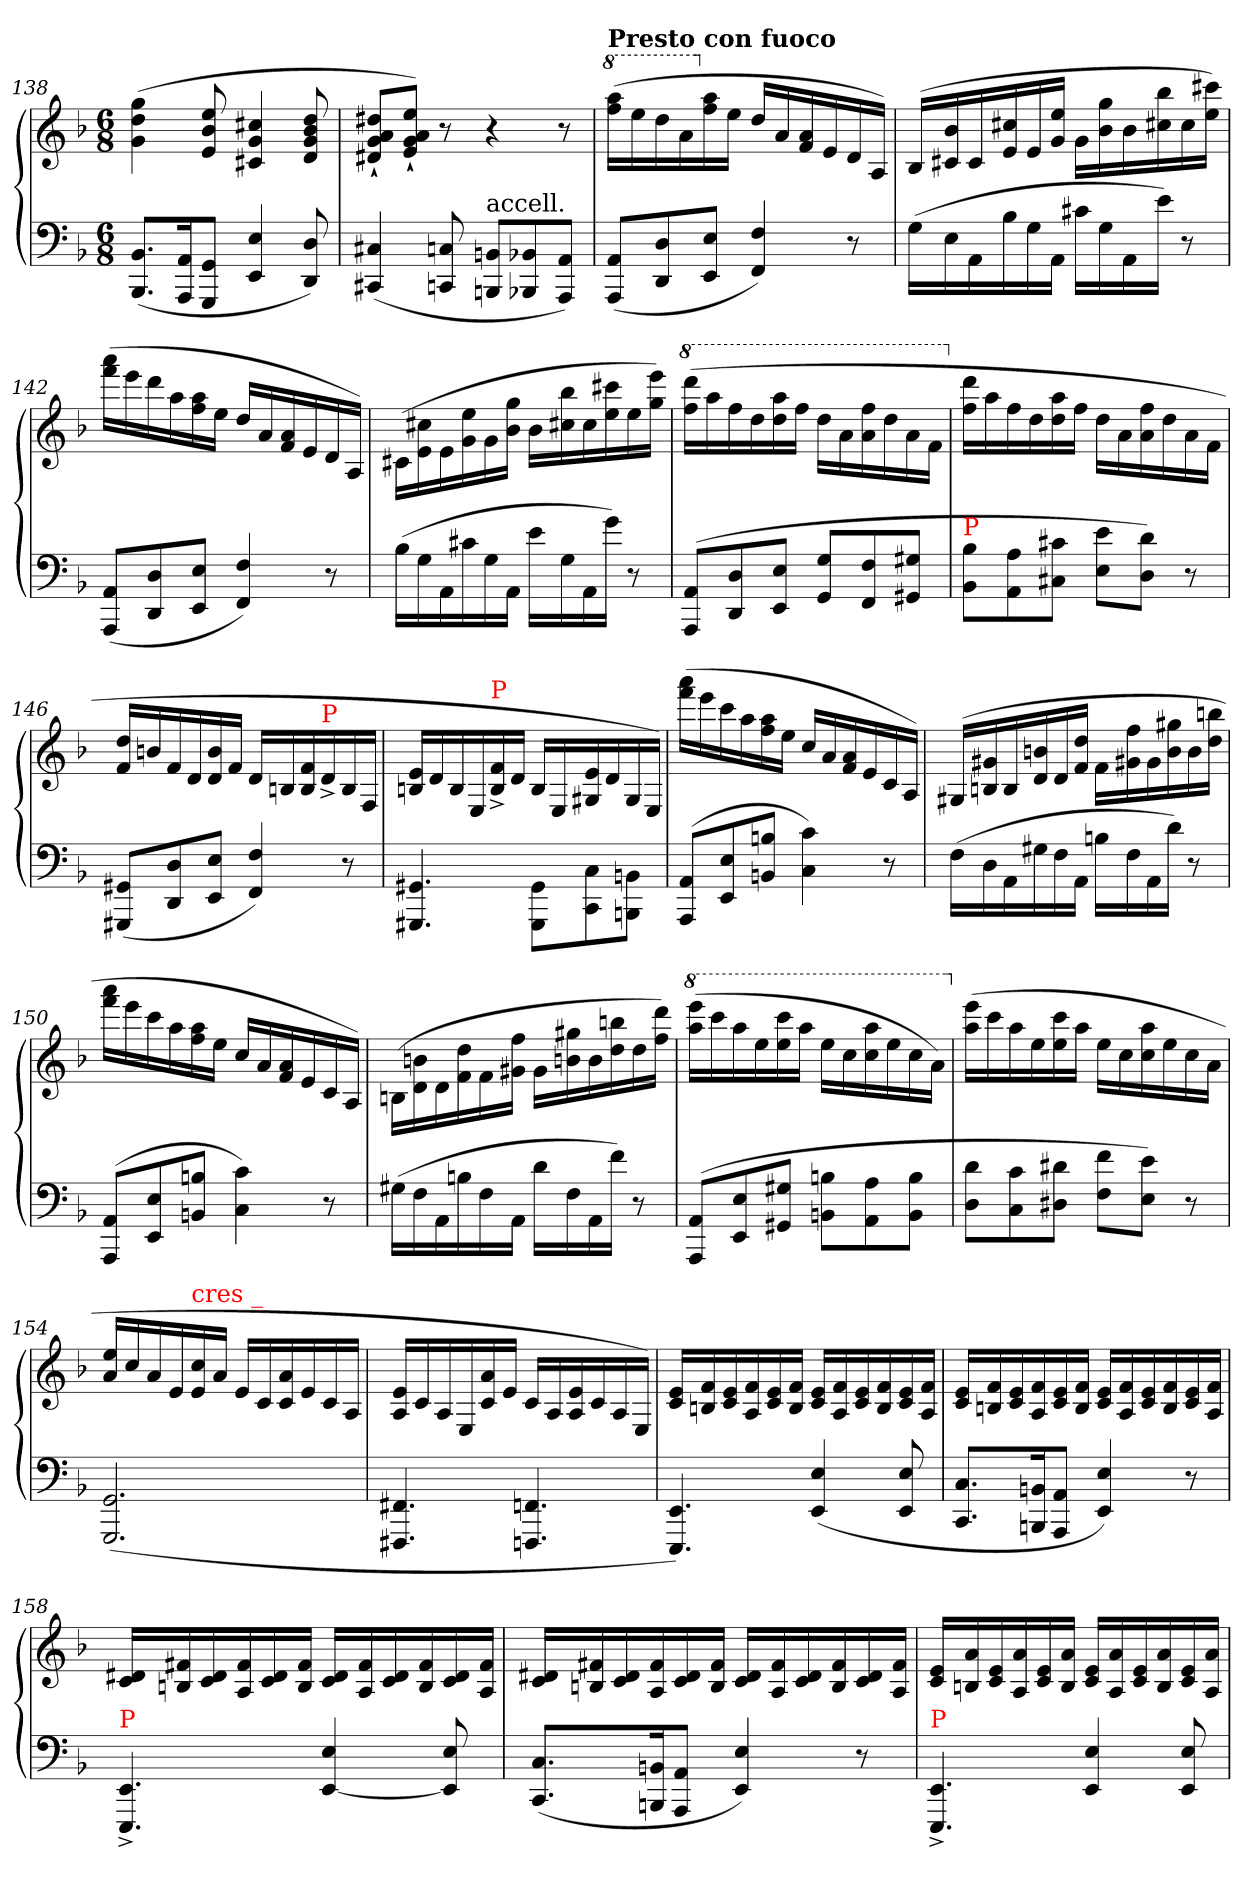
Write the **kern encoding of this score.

**kern	**kern
*part1	*part1
*staff2	*staff1
*clefF4	*clefG2
*k[b-]	*k[b-]
*F:	*F:
*M6/8	*M6/8
=138	=138
(<8.BB- 8.BBB-L	(>4gg\ 4dd\ 4g\
16AA 16AAAk	.
8GG 8GGGJ	8ee 8b- 8e
4E 4EE	4cc#X 4g 4c#X
8D 8DD)	8dd 8b- 8g 8d
=139	=139
(<4C#X 4CC#X	8dd#X`< 8a`< 8g`< 8d#X`<L
.	8ee`< 8a`< 8g`< 8e`<J)
8Cn 8CCn	8r
!LO:TX:a:t=accell.	!
8BBn 8BBBnL	4r
8BB-X 8BBB-X	.
8AA 8AAAJ)	8r
=140	=140
*	*8va
!	!LO:TX:a:B:t=Presto con fuoco
(<8AA 8AAAL	(>16aaa 16fffLL
.	16eee
8D 8DD	16ddd
.	16aa
*	*X8va
8E 8EEJ	16aa 16ff
.	16eeJJ
4F 4FF)	16ddLL
.	16a
.	16a 16f
.	16e
8r	16d
.	16AJJ)
=141	=141
(<16G\LL	(>16B-/LL
16E	16b- 16c#X
16AA	16c#
16B-	16cc#X 16e
16G	16e
16AAJJ	16ee 16gJJ
16c#LL	16gLL
16G	16gg 16b-
16AA	16b-
16eJJ)	16bb- 16cc#X
8r	16cc#
.	16ccc#X 16eeJJ)
=142	=142
(<8AA 8AAAL	(>16aaa 16fffLL
.	16eee
8D 8DD	16ddd
.	16aa
8E 8EEJ	16aa 16ff
.	16eeJJ
4F 4FF)	16ddLL
.	16a
.	16a 16f
.	16e
8r	16d
.	16AJJ)
=143	=143
(<16B-LL	(>16c#X\LL
16G	16cc#\ 16e\
16AA	16e\
16c#X	16ee\ 16g\
16G	16g\
16AAJJ	16gg\ 16b-\JJ
16eLL	16b-LL
16G	16bb- 16cc#X
16AA	16cc#
16gJJ)	16ccc#X 16ee
8r	16ee
.	16eee 16ggJJ)
=144	=144
*	*8va
(<8AA 8AAAL	(>16dddd 16fffLL
.	16aaa
8D 8DD	16fff
.	16ddd
8E 8EEJ	16aaa 16ddd
.	16fffJJ
8G 8GGL	16dddLL
.	16aa
8F 8FF	16fff 16aa
.	16ddd
8G#X 8GG#XJ	16aa
.	16ffJJ
=145	=145
*	*X8va
!LO:TX:a:color=red:t=P	!
8B- 8BB-L	16ddd 16ffLL
.	16aa
8A 8AA	16ff
.	16dd
8c#X 8C#XJ	16aa 16dd
.	16ffJJ
8e 8EL	16ddLL
.	16a
8d 8DJ)	16ff 16a
.	16dd
8r	16a
.	16fJJ
=146	=146
(<8GG#X 8GGG#XL	16dd 16fLL
.	16bn
8D 8DD	16f
.	16d
8E 8EEJ	16b 16d
.	16fJJ
4F 4FF)	16dLL
.	16Bn
.	16f 16B
!	!LO:TX:a:color=red:t=P
.	16d^>
8r	16B
.	16F/JJ
=147	=147
4.GG#X 4.GGG#X	16e 16BnLL
.	16d
.	16B
.	16E/
!	!LO:TX:a:color=red:t=P
.	16f^> 16B^>
.	16dJJ
8GG#\ 8GGG#\L	16B/LL
.	16E/
8C\ 8CC\	16e 16G#X
.	16d
8BB\ 8BBB\J	16G#/
.	16E/JJ)
=148	=148
(<8AA 8AAAL	(>16aaa 16fffLL
.	16eee
8E 8EE	16ccc
.	16aa
8Bn 8BBnJ	16aa 16ff
.	16eeJJ
4c 4C)	16ccLL
.	16a
.	16a 16f
.	16e
8r	16c
.	16AJJ)
=149	=149
(<16F\LL	(>16G#X/LL
16D\	16g#X/ 16Bn/
16AA\	16B/
16G#	16bn 16d
16F	16d
16AAJJ	16dd 16fJJ
16BLL	16fLL
16F	16ff 16g#X
16AA	16g#
16dJJ)	16gg#X 16b
8r	16b
.	16bb 16ddJJ
=150	=150
(<8AA 8AAAL	16aaa 16fffLL
.	16eee
8E 8EE	16ccc
.	16aa
8Bn 8BBnJ	16aa 16ff
.	16eeJJ
4c 4C)	16ccLL
.	16a
.	16a 16f
.	16e
8r	16c
.	16AJJ)
=151	=151
(<16G#XLL	(>16Bn\LL
16F	16b 16d
16AA	16d
16B	16dd 16f
16F	16f
16AAJJ	16ff 16g#XJJ
16dLL	16g#LL
16F	16gg#X 16bn
16AA	16b
16fJJ)	16bbn 16dd
8r	16dd
.	16ddd 16ffJJ)
=152	=152
*	*8va
(>8AA 8AAAL	(>16eeee 16aaaLL
.	16cccc
8E 8EE	16aaa
.	16eee
8G#X 8GG#XJ	16cccc 16eee
.	16aaaJJ
8Bn 8BBnL	16eeeLL
.	16ccc
8A 8AA	16aaa 16ccc
.	16eee
8B 8BBJ	16ccc
.	16aaJJ)
=153	=153
*	*X8va
8d 8DL	(>16eee 16aaLL
.	16ccc
8c 8C	16aa
.	16ee
8d#X 8D#XJ	16ccc 16ee
.	16aaJJ
8f 8FL	16eeLL
.	16cc
8e 8EJ)	16aa 16cc
.	16ee
8r	16cc
.	16aJJ
=154	=154
(<2.GG 2.GGG	16ee 16aLL
.	16cc
.	16a
.	16e
!	!LO:TX:a:color=red:t=cres _
.	16cc 16e
.	16aJJ
.	16eLL
.	16c
.	16a 16c
.	16e
.	16c
.	16AJJ
=155	=155
4.FF#X/ 4.FFF#X/	16e/ 16A/LL
.	16c/
.	16A/
.	16E/
.	16a 16c
.	16eJJ
4.FFn/ 4.FFFn/	16c/LL
.	16A/
.	16e/ 16A/
.	16c/
.	16A/
.	16E/JJ)
=156	=156
4.EE 4.EEE)	16e 16cLL
.	16f 16Bn
.	16e 16c
.	16f 16A
.	16e 16c
.	16f 16BJJ
(<4E 4EE	16e 16cLL
.	16f 16A
.	16e 16c
.	16f 16B
8E 8EE	16e 16c
.	16f 16AJJ
=157	=157
8.C 8.CCL	16e 16cLL
.	16f 16Bn
.	16e 16c
16BBn 16BBBnk	16f 16A
8AA 8AAAJ	16e 16c
.	16f 16BJJ
4E 4EE)	16e 16cLL
.	16f 16A
.	16e 16c
.	16f 16B
8r	16e 16c
.	16f 16AJJ
=158	=158
!LO:TX:a:color=red:t=P	!
4.EE^> 4.EEE^>	16d#X 16cLL
.	16f#X 16Bn
.	16d# 16c
.	16f# 16A
.	16d# 16c
.	16f# 16BJJ
4E [4EE	16d# 16cLL
.	16f# 16A
.	16d# 16c
.	16f# 16B
8E 8EE]	16d# 16c
.	16f# 16AJJ
=159	=159
(<8.C 8.CCL	16d#X 16cLL
.	16f#X 16Bn
.	16d# 16c
16BBn 16BBBnk	16f# 16A
8AA 8AAAJ	16d# 16c
.	16f# 16BJJ
4E 4EE)	16d# 16cLL
.	16f# 16A
.	16d# 16c
.	16f# 16B
8r	16d# 16c
.	16f# 16AJJ
=160	=160
!LO:TX:a:color=red:t=P	!
4.EE^> 4.EEE^>	16e 16cLL
.	16a 16Bn
.	16e 16c
.	16a 16A
.	16e 16c
.	16a 16BJJ
4E 4EE	16e 16cLL
.	16a 16A
.	16e 16c
.	16a 16B
8E 8EE	16e 16c
.	16a 16AJJ
=	=
*-	*-
